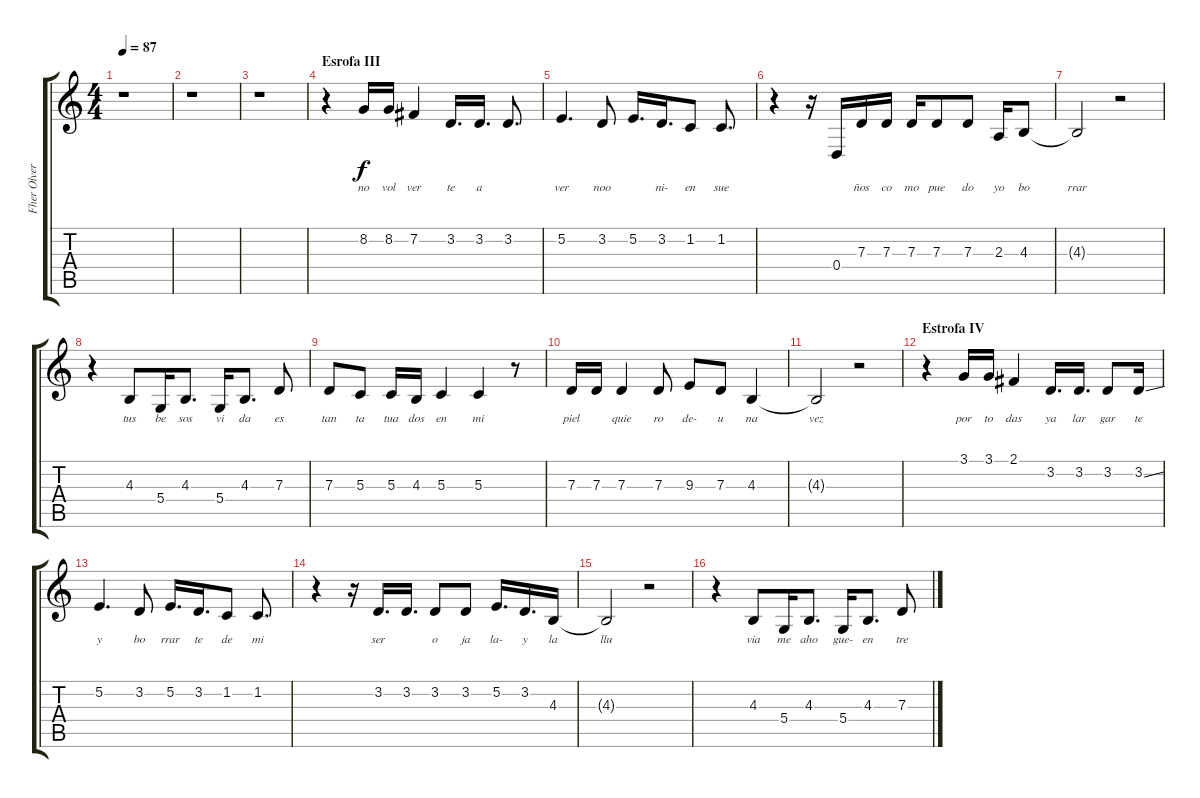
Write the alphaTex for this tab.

\track ("Fher Olvera (Voz)" "Fher Olver") {instrument violin}
\staff {score tabs}
\tuning (E4 B3 G3 D3 A2 E2) {hide}
\ts (4 4)
\tempo 87
\clef g2
\ks c
r.1{dy f} |
r.1 |
r.1 |
\section ("" "Esrofa III")
r.4 8.2.16{lyrics (0 "no") lyrics (1 "") lyrics (2 "") lyrics (3 "") lyrics (4 "")} 8.2.16{lyrics (0 "vol") lyrics (1 "") lyrics (2 "") lyrics (3 "") lyrics (4 "")} 7.2.4{lyrics (0 "ver") lyrics (1 "") lyrics (2 "") lyrics (3 "") lyrics (4 "")} 3.2.16{d lyrics (0 "te") lyrics (1 "") lyrics (2 "") lyrics (3 "") lyrics (4 "")} 3.2.16{d lyrics (0 "a") lyrics (1 "") lyrics (2 "") lyrics (3 "") lyrics (4 "")} 3.2.8{d lyrics (0 "") lyrics (1 "") lyrics (2 "") lyrics (3 "") lyrics (4 "")} |
5.2.4{d lyrics (0 "ver") lyrics (1 "") lyrics (2 "") lyrics (3 "") lyrics (4 "")} 3.2.8{lyrics (0 "noo") lyrics (1 "") lyrics (2 "") lyrics (3 "") lyrics (4 "")} 5.2.16{d lyrics (0 "") lyrics (1 "") lyrics (2 "") lyrics (3 "") lyrics (4 "")} 3.2.16{d lyrics (0 "ni-") lyrics (1 "") lyrics (2 "") lyrics (3 "") lyrics (4 "")} 1.2.8{lyrics (0 "en") lyrics (1 "") lyrics (2 "") lyrics (3 "") lyrics (4 "")} 1.2.8{d lyrics (0 "sue") lyrics (1 "") lyrics (2 "") lyrics (3 "") lyrics (4 "")} |
r.4 r.16 0.4.16{lyrics (0 "") lyrics (1 "") lyrics (2 "") lyrics (3 "") lyrics (4 "")} 7.3.16{lyrics (0 "ños") lyrics (1 "") lyrics (2 "") lyrics (3 "") lyrics (4 "")} 7.3.16{lyrics (0 "co") lyrics (1 "") lyrics (2 "") lyrics (3 "") lyrics (4 "")} 7.3.16{lyrics (0 "mo") lyrics (1 "") lyrics (2 "") lyrics (3 "") lyrics (4 "")} 7.3.8{lyrics (0 "pue") lyrics (1 "") lyrics (2 "") lyrics (3 "") lyrics (4 "")} 7.3.8{lyrics (0 "do") lyrics (1 "") lyrics (2 "") lyrics (3 "") lyrics (4 "")} 2.3.16{lyrics (0 "yo") lyrics (1 "") lyrics (2 "") lyrics (3 "") lyrics (4 "")} 4.3.8{lyrics (0 "bo") lyrics (1 "") lyrics (2 "") lyrics (3 "") lyrics (4 "")} |
4.3{t}.2{lyrics (0 "rrar") lyrics (1 "") lyrics (2 "") lyrics (3 "") lyrics (4 "")} r.2 |
r.4 4.3.8{lyrics (0 "tus") lyrics (1 "") lyrics (2 "") lyrics (3 "") lyrics (4 "")} 5.4.16{lyrics (0 "be") lyrics (1 "") lyrics (2 "") lyrics (3 "") lyrics (4 "")} 4.3.8{d lyrics (0 "sos") lyrics (1 "") lyrics (2 "") lyrics (3 "") lyrics (4 "")} 5.4.16{lyrics (0 "vi") lyrics (1 "") lyrics (2 "") lyrics (3 "") lyrics (4 "")} 4.3.8{d lyrics (0 "da") lyrics (1 "") lyrics (2 "") lyrics (3 "") lyrics (4 "")} 7.3.8{lyrics (0 "es") lyrics (1 "") lyrics (2 "") lyrics (3 "") lyrics (4 "")} |
7.3.8{lyrics (0 "tan") lyrics (1 "") lyrics (2 "") lyrics (3 "") lyrics (4 "")} 5.3.8{lyrics (0 "ta") lyrics (1 "") lyrics (2 "") lyrics (3 "") lyrics (4 "")} 5.3.16{lyrics (0 "tua") lyrics (1 "") lyrics (2 "") lyrics (3 "") lyrics (4 "")} 4.3.16{lyrics (0 "dos") lyrics (1 "") lyrics (2 "") lyrics (3 "") lyrics (4 "")} 5.3.4{lyrics (0 "en") lyrics (1 "") lyrics (2 "") lyrics (3 "") lyrics (4 "")} 5.3.4{lyrics (0 "mi") lyrics (1 "") lyrics (2 "") lyrics (3 "") lyrics (4 "")} r.8 |
7.3.16{lyrics (0 "piel") lyrics (1 "") lyrics (2 "") lyrics (3 "") lyrics (4 "")} 7.3.16{lyrics (0 "") lyrics (1 "") lyrics (2 "") lyrics (3 "") lyrics (4 "")} 7.3.4{lyrics (0 "quie") lyrics (1 "") lyrics (2 "") lyrics (3 "") lyrics (4 "")} 7.3.8{lyrics (0 "ro") lyrics (1 "") lyrics (2 "") lyrics (3 "") lyrics (4 "")} 9.3.8{lyrics (0 "de-") lyrics (1 "") lyrics (2 "") lyrics (3 "") lyrics (4 "")} 7.3.8{lyrics (0 "u") lyrics (1 "") lyrics (2 "") lyrics (3 "") lyrics (4 "")} 4.3.4{lyrics (0 "na") lyrics (1 "") lyrics (2 "") lyrics (3 "") lyrics (4 "")} |
4.3{t}.2{lyrics (0 "vez") lyrics (1 "") lyrics (2 "") lyrics (3 "") lyrics (4 "")} r.2 |
\section ("" "Estrofa IV")
r.4 3.1.16{lyrics (0 "por") lyrics (1 "") lyrics (2 "") lyrics (3 "") lyrics (4 "")} 3.1.16{lyrics (0 "to") lyrics (1 "") lyrics (2 "") lyrics (3 "") lyrics (4 "")} 2.1.4{lyrics (0 "das") lyrics (1 "") lyrics (2 "") lyrics (3 "") lyrics (4 "")} 3.2.16{d lyrics (0 "ya") lyrics (1 "") lyrics (2 "") lyrics (3 "") lyrics (4 "")} 3.2.16{d lyrics (0 "lar") lyrics (1 "") lyrics (2 "") lyrics (3 "") lyrics (4 "")} 3.2.8{lyrics (0 "gar") lyrics (1 "") lyrics (2 "") lyrics (3 "") lyrics (4 "")} 3.2{ss}.16{lyrics (0 "te") lyrics (1 "") lyrics (2 "") lyrics (3 "") lyrics (4 "")} |
5.2.4{d lyrics (0 "y") lyrics (1 "") lyrics (2 "") lyrics (3 "") lyrics (4 "")} 3.2.8{lyrics (0 "bo") lyrics (1 "") lyrics (2 "") lyrics (3 "") lyrics (4 "")} 5.2.16{d lyrics (0 "rrar") lyrics (1 "") lyrics (2 "") lyrics (3 "") lyrics (4 "")} 3.2.16{d lyrics (0 "te") lyrics (1 "") lyrics (2 "") lyrics (3 "") lyrics (4 "")} 1.2.8{lyrics (0 "de") lyrics (1 "") lyrics (2 "") lyrics (3 "") lyrics (4 "")} 1.2.8{d lyrics (0 "mi") lyrics (1 "") lyrics (2 "") lyrics (3 "") lyrics (4 "")} |
r.4 r.16 3.2.16{d lyrics (0 "ser") lyrics (1 "") lyrics (2 "") lyrics (3 "") lyrics (4 "")} 3.2.16{d lyrics (0 "") lyrics (1 "") lyrics (2 "") lyrics (3 "") lyrics (4 "")} 3.2.8{lyrics (0 "o") lyrics (1 "") lyrics (2 "") lyrics (3 "") lyrics (4 "")} 3.2.8{lyrics (0 "ja") lyrics (1 "") lyrics (2 "") lyrics (3 "") lyrics (4 "")} 5.2.16{d lyrics (0 "la-") lyrics (1 "") lyrics (2 "") lyrics (3 "") lyrics (4 "")} 3.2.16{d lyrics (0 "y") lyrics (1 "") lyrics (2 "") lyrics (3 "") lyrics (4 "")} 4.3.16{lyrics (0 "la") lyrics (1 "") lyrics (2 "") lyrics (3 "") lyrics (4 "")} |
4.3{t}.2{lyrics (0 "llu") lyrics (1 "") lyrics (2 "") lyrics (3 "") lyrics (4 "")} r.2 |
r.4 4.3.8{lyrics (0 "via") lyrics (1 "") lyrics (2 "") lyrics (3 "") lyrics (4 "")} 5.4.16{lyrics (0 "me") lyrics (1 "") lyrics (2 "") lyrics (3 "") lyrics (4 "")} 4.3.8{d lyrics (0 "aho") lyrics (1 "") lyrics (2 "") lyrics (3 "") lyrics (4 "")} 5.4.16{lyrics (0 "gue-") lyrics (1 "") lyrics (2 "") lyrics (3 "") lyrics (4 "")} 4.3.8{d lyrics (0 "en") lyrics (1 "") lyrics (2 "") lyrics (3 "") lyrics (4 "")} 7.3.8{lyrics (0 "tre") lyrics (1 "") lyrics (2 "") lyrics (3 "") lyrics (4 "")}
